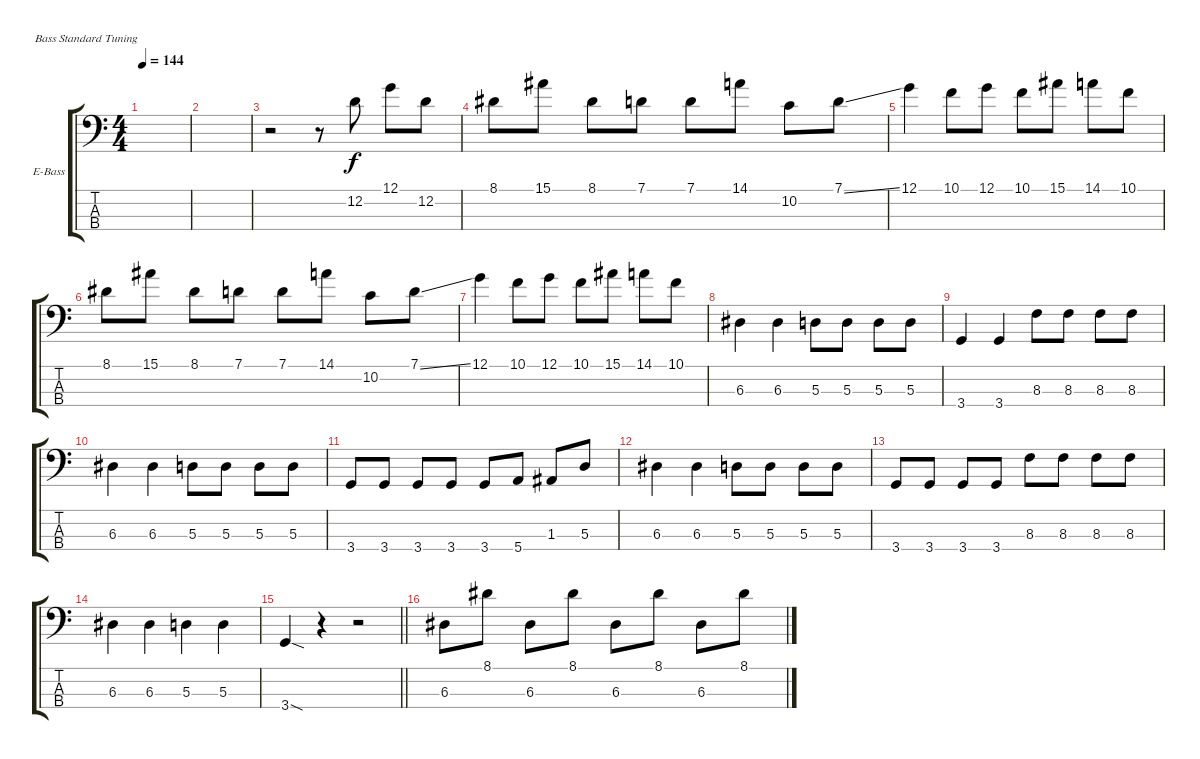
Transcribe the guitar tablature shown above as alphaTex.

\bracketExtendMode groupsimilarinstruments
\firstSystemTrackNameOrientation horizontal
\otherSystemsTrackNameOrientation horizontal
\track ("Electric Bass" "E-Bass") {instrument electricbassfinger}
\staff {score tabs}
\tuning (G2 D2 A1 E1)
\ts (4 4)
\tempo 144
\clef f4
\ks c
|
|
r.2 r.8 12.2.8 12.1.8 12.2.8 |
8.1.8 15.1.8 8.1.8 7.1.8 7.1.8 14.1.8 10.2.8 7.1{ss}.8 |
12.1.4 10.1.8 12.1.8 10.1.8 15.1.8 14.1.8 10.1.8 |
8.1.8 15.1.8 8.1.8 7.1.8 7.1.8 14.1.8 10.2.8 7.1{ss}.8 |
12.1.4 10.1.8 12.1.8 10.1.8 15.1.8 14.1.8 10.1.8 |
6.3.4 6.3.4 5.3.8 5.3.8 5.3.8 5.3.8 |
3.4.4 3.4.4 8.3.8 8.3.8 8.3.8 8.3.8 |
6.3.4 6.3.4 5.3.8 5.3.8 5.3.8 5.3.8 |
3.4.8 3.4.8 3.4.8 3.4.8 3.4.8 5.4.8 1.3.8 5.3.8 |
6.3.4 6.3.4 5.3.8 5.3.8 5.3.8 5.3.8 |
3.4.8 3.4.8 3.4.8 3.4.8 8.3.8 8.3.8 8.3.8 8.3.8 |
6.3.4 6.3.4 5.3.4 5.3.4 |
\barLineRight lightlight
3.4{sod}.4 r.4 r.2 |
6.3.8 8.1.8 6.3.8 8.1.8 6.3.8 8.1.8 6.3.8 8.1.8
